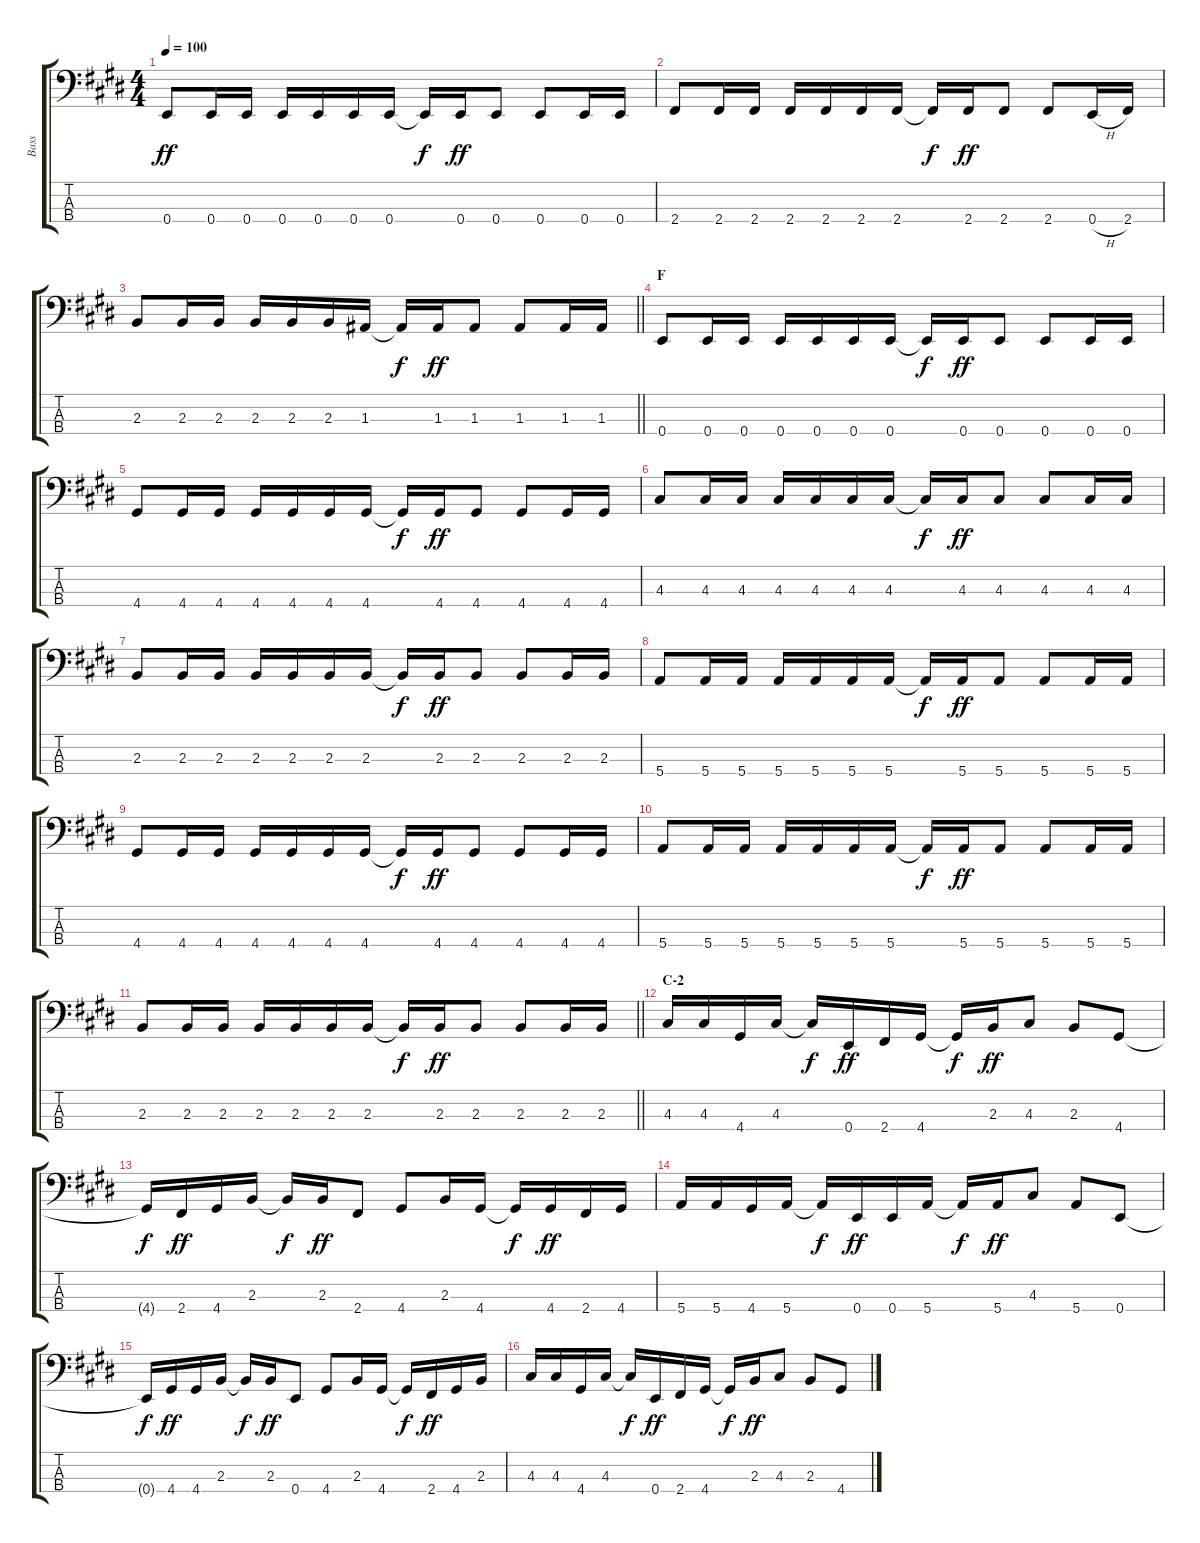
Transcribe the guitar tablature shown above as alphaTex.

\track ("Bass" "Bass") {instrument electricbasspick}
\staff {score tabs}
\tuning (G2 D2 A1 E1) {hide}
\ts (4 4)
\tempo 100
\clef f4
\ks e
0.4.8{dy ff} 0.4.16 0.4.16 0.4.16 0.4.16 0.4.16 0.4.16 0.4{t}.16{dy f} 0.4.16{dy ff} 0.4.8 0.4.8 0.4.16 0.4.16 |
2.4.8 2.4.16 2.4.16 2.4.16 2.4.16 2.4.16 2.4.16 2.4{t}.16{dy f} 2.4.16{dy ff} 2.4.8 2.4.8 0.4{h}.16 2.4.16 |
\barLineRight lightlight
2.3.8 2.3.16 2.3.16 2.3.16 2.3.16 2.3.16 1.3.16 1.3{t}.16{dy f} 1.3.16{dy ff} 1.3.8 1.3.8 1.3.16 1.3.16 |
\section ("" "F")
0.4.8 0.4.16 0.4.16 0.4.16 0.4.16 0.4.16 0.4.16 0.4{t}.16{dy f} 0.4.16{dy ff} 0.4.8 0.4.8 0.4.16 0.4.16 |
4.4.8 4.4.16 4.4.16 4.4.16 4.4.16 4.4.16 4.4.16 4.4{t}.16{dy f} 4.4.16{dy ff} 4.4.8 4.4.8 4.4.16 4.4.16 |
4.3.8 4.3.16 4.3.16 4.3.16 4.3.16 4.3.16 4.3.16 4.3{t}.16{dy f} 4.3.16{dy ff} 4.3.8 4.3.8 4.3.16 4.3.16 |
2.3.8 2.3.16 2.3.16 2.3.16 2.3.16 2.3.16 2.3.16 2.3{t}.16{dy f} 2.3.16{dy ff} 2.3.8 2.3.8 2.3.16 2.3.16 |
5.4.8 5.4.16 5.4.16 5.4.16 5.4.16 5.4.16 5.4.16 5.4{t}.16{dy f} 5.4.16{dy ff} 5.4.8 5.4.8 5.4.16 5.4.16 |
4.4.8 4.4.16 4.4.16 4.4.16 4.4.16 4.4.16 4.4.16 4.4{t}.16{dy f} 4.4.16{dy ff} 4.4.8 4.4.8 4.4.16 4.4.16 |
5.4.8 5.4.16 5.4.16 5.4.16 5.4.16 5.4.16 5.4.16 5.4{t}.16{dy f} 5.4.16{dy ff} 5.4.8 5.4.8 5.4.16 5.4.16 |
\barLineRight lightlight
2.3.8 2.3.16 2.3.16 2.3.16 2.3.16 2.3.16 2.3.16 2.3{t}.16{dy f} 2.3.16{dy ff} 2.3.8 2.3.8 2.3.16 2.3.16 |
\section ("" "C-2")
4.3.16 4.3.16 4.4.16 4.3.16 4.3{t}.16{dy f} 0.4.16{dy ff} 2.4.16 4.4.16 4.4{t}.16{dy f} 2.3.16{dy ff} 4.3.8 2.3.8 4.4.8 |
4.4{t}.16{dy f} 2.4.16{dy ff} 4.4.16 2.3.16 2.3{t}.16{dy f} 2.3.16{dy ff} 2.4.8 4.4.8 2.3.16 4.4.16 4.4{t}.16{dy f} 4.4.16{dy ff} 2.4.16 4.4.16 |
5.4.16 5.4.16 4.4.16 5.4.16 5.4{t}.16{dy f} 0.4.16{dy ff} 0.4.16 5.4.16 5.4{t}.16{dy f} 5.4.16{dy ff} 4.3.8 5.4.8 0.4.8 |
0.4{t}.16{dy f} 4.4.16{dy ff} 4.4.16 2.3.16 2.3{t}.16{dy f} 2.3.16{dy ff} 0.4.8 4.4.8 2.3.16 4.4.16 4.4{t}.16{dy f} 2.4.16{dy ff} 4.4.16 2.3.16 |
4.3.16 4.3.16 4.4.16 4.3.16 4.3{t}.16{dy f} 0.4.16{dy ff} 2.4.16 4.4.16 4.4{t}.16{dy f} 2.3.16{dy ff} 4.3.8 2.3.8 4.4.8
